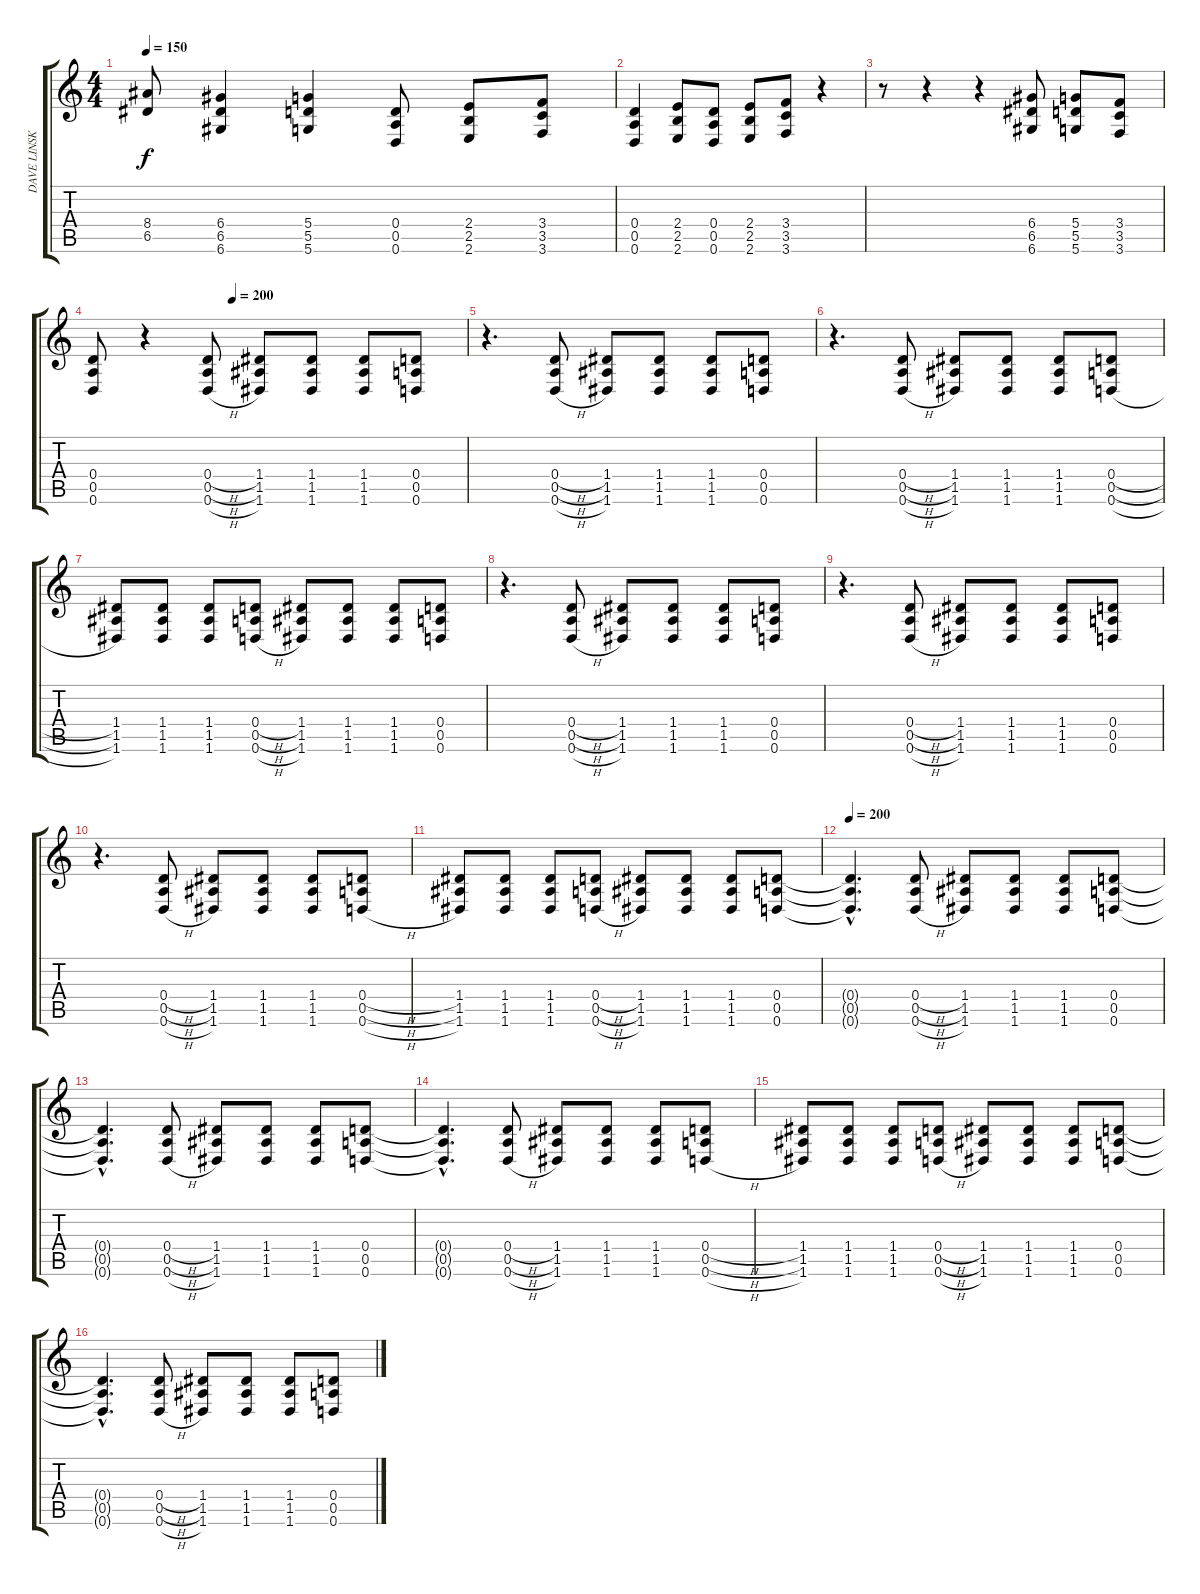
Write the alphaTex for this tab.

\track ("DAVE LINSK - rhythm & lead guitar" "DAVE LINSK") {instrument overdrivenguitar}
\staff {score tabs}
\tuning (E4 B3 G3 D3 A2 D2) {hide}
\ts (4 4)
\tempo 150
\clef g2
\ks c
(8.4{t} 6.5{t}).8{dy f} (6.4 6.5 6.6).4 (5.4 5.5 5.6).4 (0.4 0.5 0.6).8 (2.4 2.5 2.6).8 (3.4 3.5 3.6).8 |
(0.4 0.5 0.6).4 (2.4 2.5 2.6).8 (0.4 0.5 0.6).8 (2.4 2.5 2.6).8 (3.4 3.5 3.6).8 r.4 |
r.8 r.4 r.4 (6.4 6.5 6.6).8 (5.4 5.5 5.6).8 (3.4 3.5 3.6).8 |
\tempo (200 0.375)
(0.4 0.5 0.6).8 r.4 (0.4{h} 0.5{h} 0.6{h}).8 (1.4 1.5 1.6).8 (1.4 1.5 1.6).8 (1.4 1.5 1.6).8 (0.4 0.5 0.6).8 |
r.4{d} (0.4{h} 0.5{h} 0.6{h}).8 (1.4 1.5 1.6).8 (1.4 1.5 1.6).8 (1.4 1.5 1.6).8 (0.4 0.5 0.6).8 |
r.4{d} (0.4{h} 0.5{h} 0.6{h}).8 (1.4 1.5 1.6).8 (1.4 1.5 1.6).8 (1.4 1.5 1.6).8 (0.4{h} 0.5{h} 0.6{h}).8 |
(1.4 1.5 1.6).8 (1.4 1.5 1.6).8 (1.4 1.5 1.6).8 (0.4{h} 0.5{h} 0.6{h}).8 (1.4 1.5 1.6).8 (1.4 1.5 1.6).8 (1.4 1.5 1.6).8 (0.4 0.5 0.6).8 |
r.4{d} (0.4{h} 0.5{h} 0.6{h}).8 (1.4 1.5 1.6).8 (1.4 1.5 1.6).8 (1.4 1.5 1.6).8 (0.4 0.5 0.6).8 |
r.4{d} (0.4{h} 0.5{h} 0.6{h}).8 (1.4 1.5 1.6).8 (1.4 1.5 1.6).8 (1.4 1.5 1.6).8 (0.4 0.5 0.6).8 |
r.4{d} (0.4{h} 0.5{h} 0.6{h}).8 (1.4 1.5 1.6).8 (1.4 1.5 1.6).8 (1.4 1.5 1.6).8 (0.4{h} 0.5{h} 0.6{h}).8 |
(1.4 1.5 1.6).8 (1.4 1.5 1.6).8 (1.4 1.5 1.6).8 (0.4{h} 0.5{h} 0.6{h}).8 (1.4 1.5 1.6).8 (1.4 1.5 1.6).8 (1.4 1.5 1.6).8 (0.4 0.5 0.6).8 |
\tempo 200
(0.4{hac t} 0.5{hac t} 0.6{hac t}).4{d} (0.4{h} 0.5{h} 0.6{h}).8 (1.4 1.5 1.6).8 (1.4 1.5 1.6).8 (1.4 1.5 1.6).8 (0.4 0.5 0.6).8 |
(0.4{hac t} 0.5{hac t} 0.6{hac t}).4{d} (0.4{h} 0.5{h} 0.6{h}).8 (1.4 1.5 1.6).8 (1.4 1.5 1.6).8 (1.4 1.5 1.6).8 (0.4 0.5 0.6).8 |
(0.4{hac t} 0.5{hac t} 0.6{hac t}).4{d} (0.4{h} 0.5{h} 0.6{h}).8 (1.4 1.5 1.6).8 (1.4 1.5 1.6).8 (1.4 1.5 1.6).8 (0.4{h} 0.5{h} 0.6{h}).8 |
(1.4 1.5 1.6).8 (1.4 1.5 1.6).8 (1.4 1.5 1.6).8 (0.4{h} 0.5{h} 0.6{h}).8 (1.4 1.5 1.6).8 (1.4 1.5 1.6).8 (1.4 1.5 1.6).8 (0.4 0.5 0.6).8 |
(0.4{hac t} 0.5{hac t} 0.6{hac t}).4{d} (0.4{h} 0.5{h} 0.6{h}).8 (1.4 1.5 1.6).8 (1.4 1.5 1.6).8 (1.4 1.5 1.6).8 (0.4 0.5 0.6).8
